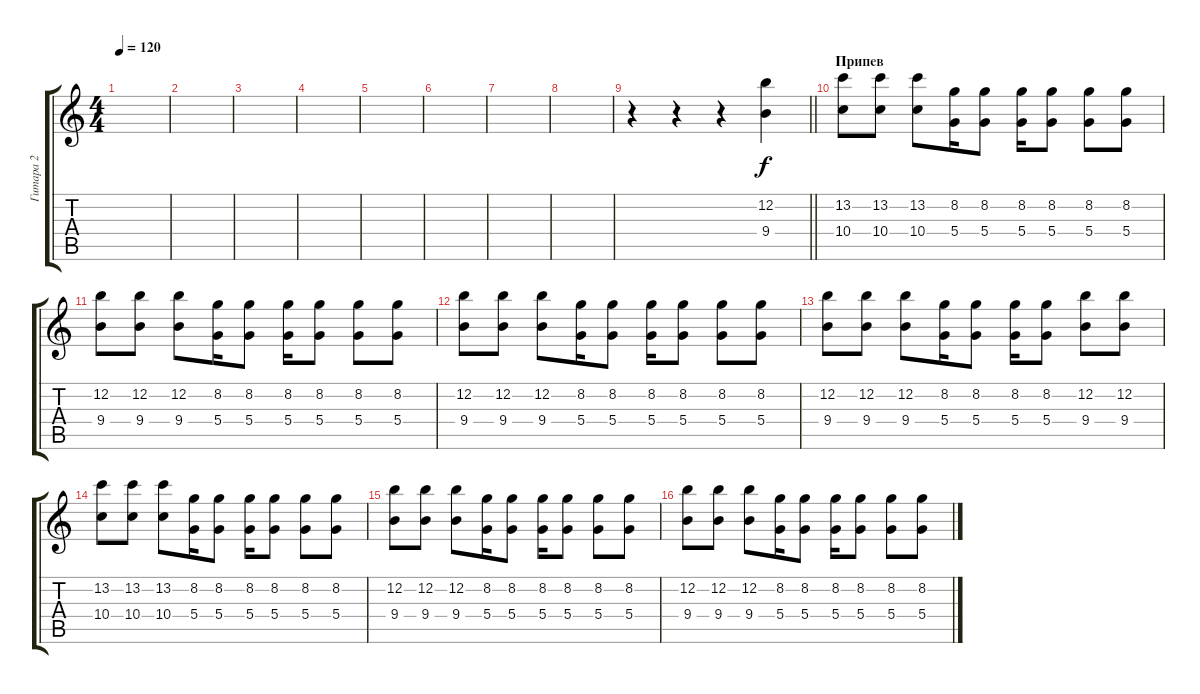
\track ("Гитара 2" "Гитара 2") {instrument overdrivenguitar}
\staff {score tabs}
\tuning (E4 B3 G3 D3 A2 E2) {hide}
\ts (4 4)
\tempo 120
\clef g2
\ks c
|
|
|
|
|
|
|
|
\barLineRight lightlight
r.4 r.4 r.4 (12.2 9.4).4 |
\section ("" "Припев")
(13.2 10.4).8 (13.2 10.4).8 (13.2 10.4).8 (8.2 5.4).16 (8.2 5.4).8 (8.2 5.4).16 (8.2 5.4).8 (8.2 5.4).8 (8.2 5.4).8 |
(12.2 9.4).8 (12.2 9.4).8 (12.2 9.4).8 (8.2 5.4).16 (8.2 5.4).8 (8.2 5.4).16 (8.2 5.4).8 (8.2 5.4).8 (8.2 5.4).8 |
(12.2 9.4).8 (12.2 9.4).8 (12.2 9.4).8 (8.2 5.4).16 (8.2 5.4).8 (8.2 5.4).16 (8.2 5.4).8 (8.2 5.4).8 (8.2 5.4).8 |
(12.2 9.4).8 (12.2 9.4).8 (12.2 9.4).8 (8.2 5.4).16 (8.2 5.4).8 (8.2 5.4).16 (8.2 5.4).8 (12.2 9.4).8 (12.2 9.4).8 |
(13.2 10.4).8 (13.2 10.4).8 (13.2 10.4).8 (8.2 5.4).16 (8.2 5.4).8 (8.2 5.4).16 (8.2 5.4).8 (8.2 5.4).8 (8.2 5.4).8 |
(12.2 9.4).8 (12.2 9.4).8 (12.2 9.4).8 (8.2 5.4).16 (8.2 5.4).8 (8.2 5.4).16 (8.2 5.4).8 (8.2 5.4).8 (8.2 5.4).8 |
(12.2 9.4).8 (12.2 9.4).8 (12.2 9.4).8 (8.2 5.4).16 (8.2 5.4).8 (8.2 5.4).16 (8.2 5.4).8 (8.2 5.4).8 (8.2 5.4).8
